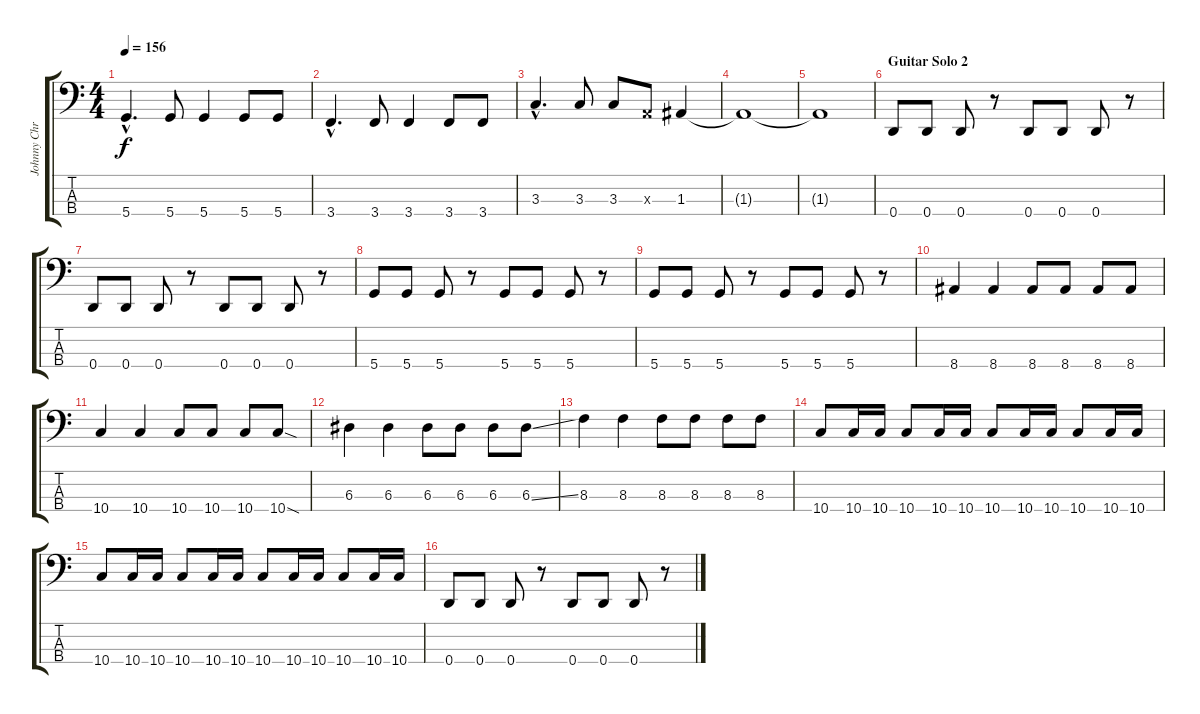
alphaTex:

\track ("Johnny Christ" "Johnny Chr") {instrument electricbasspick}
\staff {score tabs}
\tuning (G2 D2 A1 D1) {hide}
\ts (4 4)
\tempo 156
\clef f4
\ks c
5.4{hac}.4{d dy f} 5.4.8 5.4.4 5.4.8 5.4.8 |
3.4{hac}.4{d} 3.4.8 3.4.4 3.4.8 3.4.8 |
3.3{hac}.4{d} 3.3.8 3.3.8 0.3{x}.8 1.3.4 |
1.3{t}.1 |
1.3{t}.1 |
\section ("" "Guitar Solo 2")
0.4.8 0.4.8 0.4.8 r.8 0.4.8 0.4.8 0.4.8 r.8 |
0.4.8 0.4.8 0.4.8 r.8 0.4.8 0.4.8 0.4.8 r.8 |
5.4.8 5.4.8 5.4.8 r.8 5.4.8 5.4.8 5.4.8 r.8 |
5.4.8 5.4.8 5.4.8 r.8 5.4.8 5.4.8 5.4.8 r.8 |
8.4.4 8.4.4 8.4.8 8.4.8 8.4.8 8.4.8 |
10.4.4 10.4.4 10.4.8 10.4.8 10.4.8 10.4{sod}.8 |
6.3.4 6.3.4 6.3.8 6.3.8 6.3.8 6.3{ss}.8 |
8.3.4 8.3.4 8.3.8 8.3.8 8.3.8 8.3.8 |
10.4.8 10.4.16 10.4.16 10.4.8 10.4.16 10.4.16 10.4.8 10.4.16 10.4.16 10.4.8 10.4.16 10.4.16 |
10.4.8 10.4.16 10.4.16 10.4.8 10.4.16 10.4.16 10.4.8 10.4.16 10.4.16 10.4.8 10.4.16 10.4.16 |
0.4.8 0.4.8 0.4.8 r.8 0.4.8 0.4.8 0.4.8 r.8
